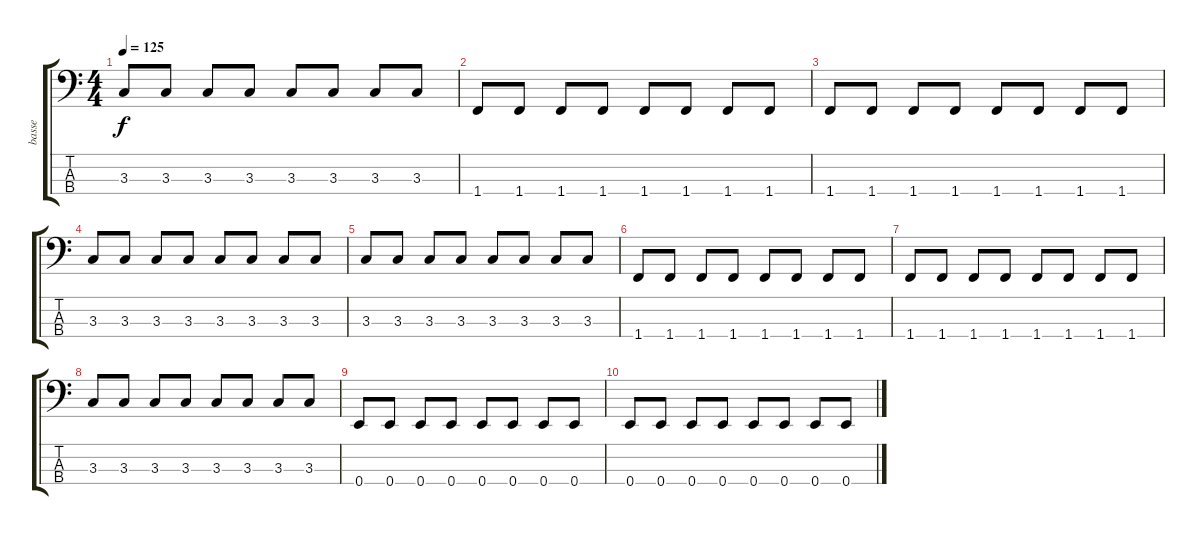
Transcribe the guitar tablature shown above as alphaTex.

\track ("basse" "basse") {instrument electricbassfinger}
\staff {score tabs}
\tuning (G2 D2 A1 E1) {hide}
\ts (4 4)
\tempo 125
\clef f4
\ks c
3.3.8{dy f} 3.3.8 3.3.8 3.3.8 3.3.8 3.3.8 3.3.8 3.3.8 |
1.4.8 1.4.8 1.4.8 1.4.8 1.4.8 1.4.8 1.4.8 1.4.8 |
1.4.8 1.4.8 1.4.8 1.4.8 1.4.8 1.4.8 1.4.8 1.4.8 |
3.3.8 3.3.8 3.3.8 3.3.8 3.3.8 3.3.8 3.3.8 3.3.8 |
3.3.8 3.3.8 3.3.8 3.3.8 3.3.8 3.3.8 3.3.8 3.3.8 |
1.4.8 1.4.8 1.4.8 1.4.8 1.4.8 1.4.8 1.4.8 1.4.8 |
1.4.8 1.4.8 1.4.8 1.4.8 1.4.8 1.4.8 1.4.8 1.4.8 |
3.3.8 3.3.8 3.3.8 3.3.8 3.3.8 3.3.8 3.3.8 3.3.8 |
0.4.8 0.4.8 0.4.8 0.4.8 0.4.8 0.4.8 0.4.8 0.4.8 |
0.4.8 0.4.8 0.4.8 0.4.8 0.4.8 0.4.8 0.4.8 0.4.8
